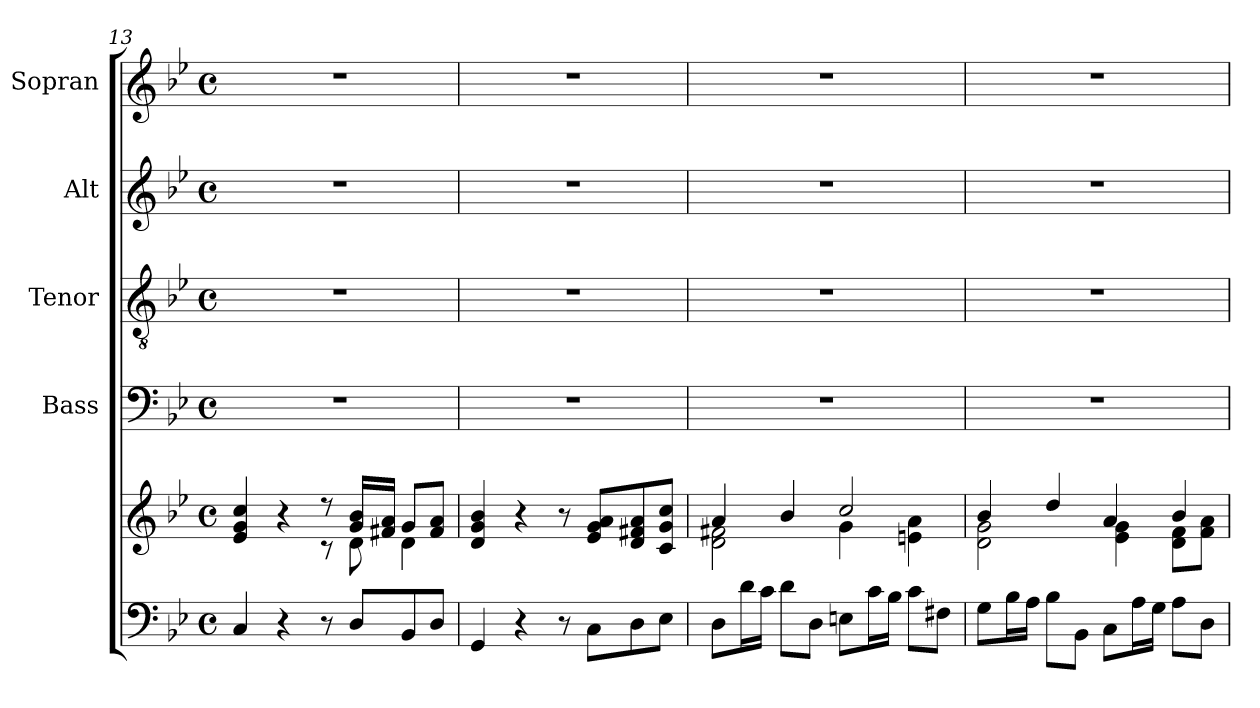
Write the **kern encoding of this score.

**kern	**kern	**kern	**kern	**kern	**kern
*part5	*part5	*part4	*part3	*part2	*part1
*staff6	*staff5	*staff4	*staff3	*staff2	*staff1
*	*	*I"Bass	*I"Tenor	*I"Alt	*I"Sopran
*	*	*I'B.	*I'T.	*I'A.	*I'S.
!!LO:LB:g=z
*clefF4	*clefG2	*clefF4	*clefGv2	*clefG2	*clefG2
*k[b-e-]	*k[b-e-]	*k[b-e-]	*k[b-e-]	*k[b-e-]	*k[b-e-]
*B-:	*B-:	*B-:	*B-:	*B-:	*B-:
*M4/4	*M4/4	*M4/4	*M4/4	*M4/4	*M4/4
*met(c)	*met(c)	*met(c)	*met(c)	*met(c)	*met(c)
=13	=13	=13	=13	=13	=13
*	*^	*	*	*	*
4C/	4e-/ 4g/ 4cc/	2ryy	1r	1r	1r	1r
4r	4r	.	.	.	.	.
8r	8r	8r	.	.	.	.
8D/L	16g/ 16b-/LL	8d\	.	.	.	.
.	16f#X/ 16a/JJ	.	.	.	.	.
8BB-/	8g/L	4d\	.	.	.	.
8D/J	8f#/ 8a/J	.	.	.	.	.
*	*v	*v	*	*	*	*
=14	=14	=14	=14	=14	=14
4GG/	4d/ 4g/ 4b-/	1r	1r	1r	1r
4r	4r	.	.	.	.
8r	8r	.	.	.	.
8C\L	8e-/ 8g/ 8a/L	.	.	.	.
8D\	8d/ 8f#X/ 8a/	.	.	.	.
8E-\J	8c/ 8g/ 8cc/J	.	.	.	.
=15	=15	=15	=15	=15	=15
*	*^	*	*	*	*
8D\L	4a/	2d\ 2f#X\	1r	1r	1r	1r
16d\L	.	.	.	.	.	.
16c\JJ	.	.	.	.	.	.
8d\L	4b-/	.	.	.	.	.
8D\J	.	.	.	.	.	.
8En\L	2cc/	4g\	.	.	.	.
16c\L	.	.	.	.	.	.
16B-\JJ	.	.	.	.	.	.
8c\L	.	4en\ 4a\	.	.	.	.
8F#X\J	.	.	.	.	.	.
=16	=16	=16	=16	=16	=16	=16
8G\L	4b-/	2d\ 2g\	1r	1r	1r	1r
16B-\L	.	.	.	.	.	.
16A\JJ	.	.	.	.	.	.
8B-\L	4dd/	.	.	.	.	.
8BB-\J	.	.	.	.	.	.
8C\L	4a/	4e-\ 4g\	.	.	.	.
16A\L	.	.	.	.	.	.
16G\JJ	.	.	.	.	.	.
8A\L	4b-/	8d\ 8f\L	.	.	.	.
8D\J	.	8f\ 8a\J	.	.	.	.
*	*v	*v	*	*	*	*
=	=	=	=	=	=
*-	*-	*-	*-	*-	*-
